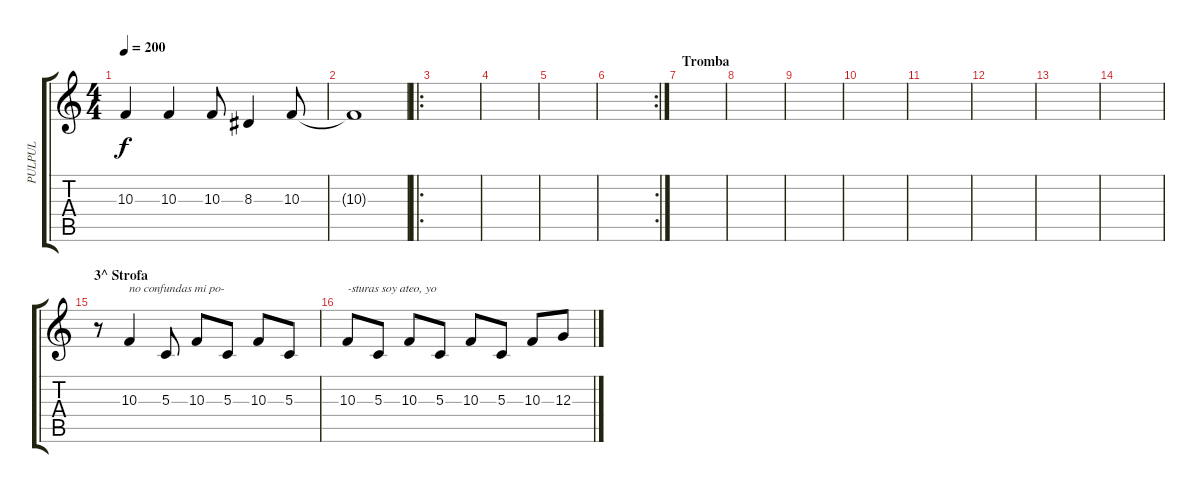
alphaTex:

\track ("PULPUL" "PULPUL") {instrument cello}
\staff {score tabs}
\tuning (E4 B3 G3 D3 A2 E2) {hide}
\ts (4 4)
\tempo 200
\clef g2
\ks c
10.3.4{dy f} 10.3.4 10.3.8 8.3.4 10.3.8 |
10.3{t}.1 |
\ro
|
|
|
\rc 2
|
\section ("" "Tromba")
|
|
|
|
|
|
|
|
\section ("" "3^ Strofa")
r.8 10.3.4{txt "no confundas mi po-"} 5.3.8 10.3.8 5.3.8 10.3.8 5.3.8 |
10.3.8{txt "-sturas soy ateo, yo"} 5.3.8 10.3.8 5.3.8 10.3.8 5.3.8 10.3.8 12.3.8
